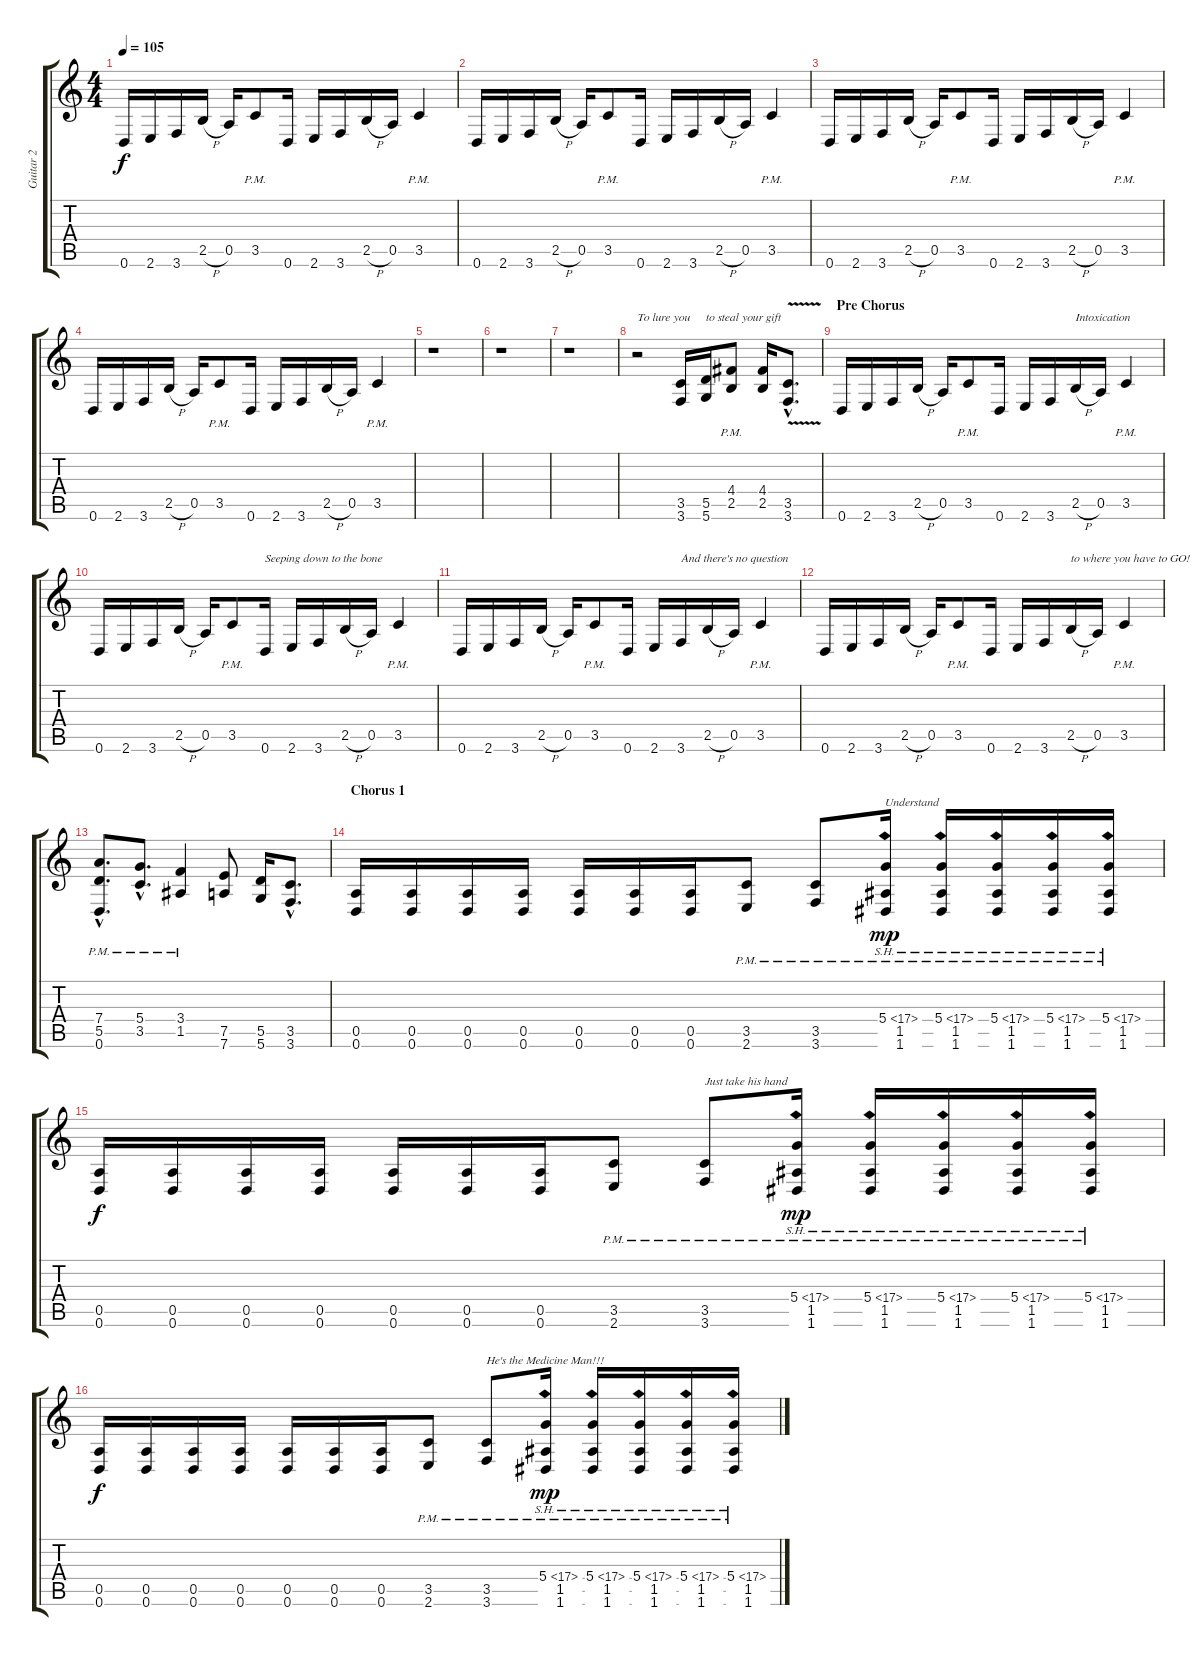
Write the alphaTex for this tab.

\track ("Guitar 2" "Guitar 2") {instrument distortionguitar}
\staff {score tabs}
\tuning (E4 B3 G3 D3 A2 D2) {hide}
\ts (4 4)
\tempo 105
\clef g2
\ks c
0.6.16{dy f} 2.6.16 3.6.16 2.5{h}.16 0.5.16 3.5{pm}.8 0.6.16 2.6.16 3.6.16 2.5{h}.16 0.5.16 3.5{pm}.4 |
0.6.16 2.6.16 3.6.16 2.5{h}.16 0.5.16 3.5{pm}.8 0.6.16 2.6.16 3.6.16 2.5{h}.16 0.5.16 3.5{pm}.4 |
0.6.16 2.6.16 3.6.16 2.5{h}.16 0.5.16 3.5{pm}.8 0.6.16 2.6.16 3.6.16 2.5{h}.16 0.5.16 3.5{pm}.4 |
0.6.16 2.6.16 3.6.16 2.5{h}.16 0.5.16 3.5{pm}.8 0.6.16 2.6.16 3.6.16 2.5{h}.16 0.5.16 3.5{pm}.4 |
r.1 |
r.1 |
r.1 |
r.2{txt "To lure you "} (3.5 3.6).16{instrument distortionguitar} (5.5 5.6).16{txt "to steal your gift"} (4.4{pm} 2.5{pm}).8 (4.4 2.5).16 (3.5{v hac} 3.6{v hac}).8{d} |
\section ("" "Pre Chorus")
0.6.16 2.6.16 3.6.16 2.5{h}.16 0.5.16 3.5{pm}.8 0.6.16 2.6.16 3.6.16 2.5{h}.16{txt "Intoxication"} 0.5.16 3.5{pm}.4 |
0.6.16 2.6.16 3.6.16 2.5{h}.16 0.5.16 3.5{pm}.8 0.6.16{txt "Seeping down to the bone"} 2.6.16 3.6.16 2.5{h}.16 0.5.16 3.5{pm}.4 |
0.6.16 2.6.16 3.6.16 2.5{h}.16 0.5.16 3.5{pm}.8 0.6.16 2.6.16 3.6.16{txt "And there's no question"} 2.5{h}.16 0.5.16 3.5{pm}.4 |
0.6.16 2.6.16 3.6.16 2.5{h}.16 0.5.16 3.5{pm}.8 0.6.16 2.6.16 3.6.16 2.5{h}.16{txt "to where you have to GO!"} 0.5.16 3.5{pm}.4 |
(7.4{hac pm} 5.5{hac pm} 0.6{hac pm}).8{d} (5.4{hac pm} 3.5{hac pm}).8{d} (3.4{pm} 1.5{pm}).4 (7.5 7.6).8 (5.5 5.6).16 (3.5{hac} 3.6{hac}).8{d} |
\section ("" "Chorus 1")
(0.5 0.6).16 (0.5 0.6).16 (0.5 0.6).16 (0.5 0.6).16 (0.5 0.6).16 (0.5 0.6).16 (0.5 0.6).16 (3.5{pm} 2.6{pm}).8 (3.5{pm} 3.6{pm}).8 (5.4{sh 12 pm} 1.5 1.6{pm}).16{txt "Understand" dy mp} (5.4{sh 12 pm} 1.5 1.6{pm}).16 (5.4{sh 12 pm} 1.5 1.6{pm}).16 (5.4{sh 12 pm} 1.5 1.6{pm}).16 (5.4{sh 12 pm} 1.5 1.6{pm}).16 |
(0.5 0.6).16{dy f} (0.5 0.6).16 (0.5 0.6).16 (0.5 0.6).16 (0.5 0.6).16 (0.5 0.6).16 (0.5 0.6).16 (3.5{pm} 2.6{pm}).8 (3.5{pm} 3.6{pm}).8{txt "Just take his hand"} (5.4{sh 12 pm} 1.5 1.6{pm}).16{dy mp} (5.4{sh 12 pm} 1.5 1.6{pm}).16 (5.4{sh 12 pm} 1.5 1.6{pm}).16 (5.4{sh 12 pm} 1.5 1.6{pm}).16 (5.4{sh 12 pm} 1.5 1.6{pm}).16 |
(0.5 0.6).16{dy f} (0.5 0.6).16 (0.5 0.6).16 (0.5 0.6).16 (0.5 0.6).16 (0.5 0.6).16 (0.5 0.6).16 (3.5{pm} 2.6{pm}).8 (3.5{pm} 3.6{pm}).8{txt "He's the Medicine Man!!!"} (5.4{sh 12 pm} 1.5 1.6{pm}).16{dy mp} (5.4{sh 12 pm} 1.5 1.6{pm}).16 (5.4{sh 12 pm} 1.5 1.6{pm}).16 (5.4{sh 12 pm} 1.5 1.6{pm}).16 (5.4{sh 12 pm} 1.5 1.6{pm}).16
